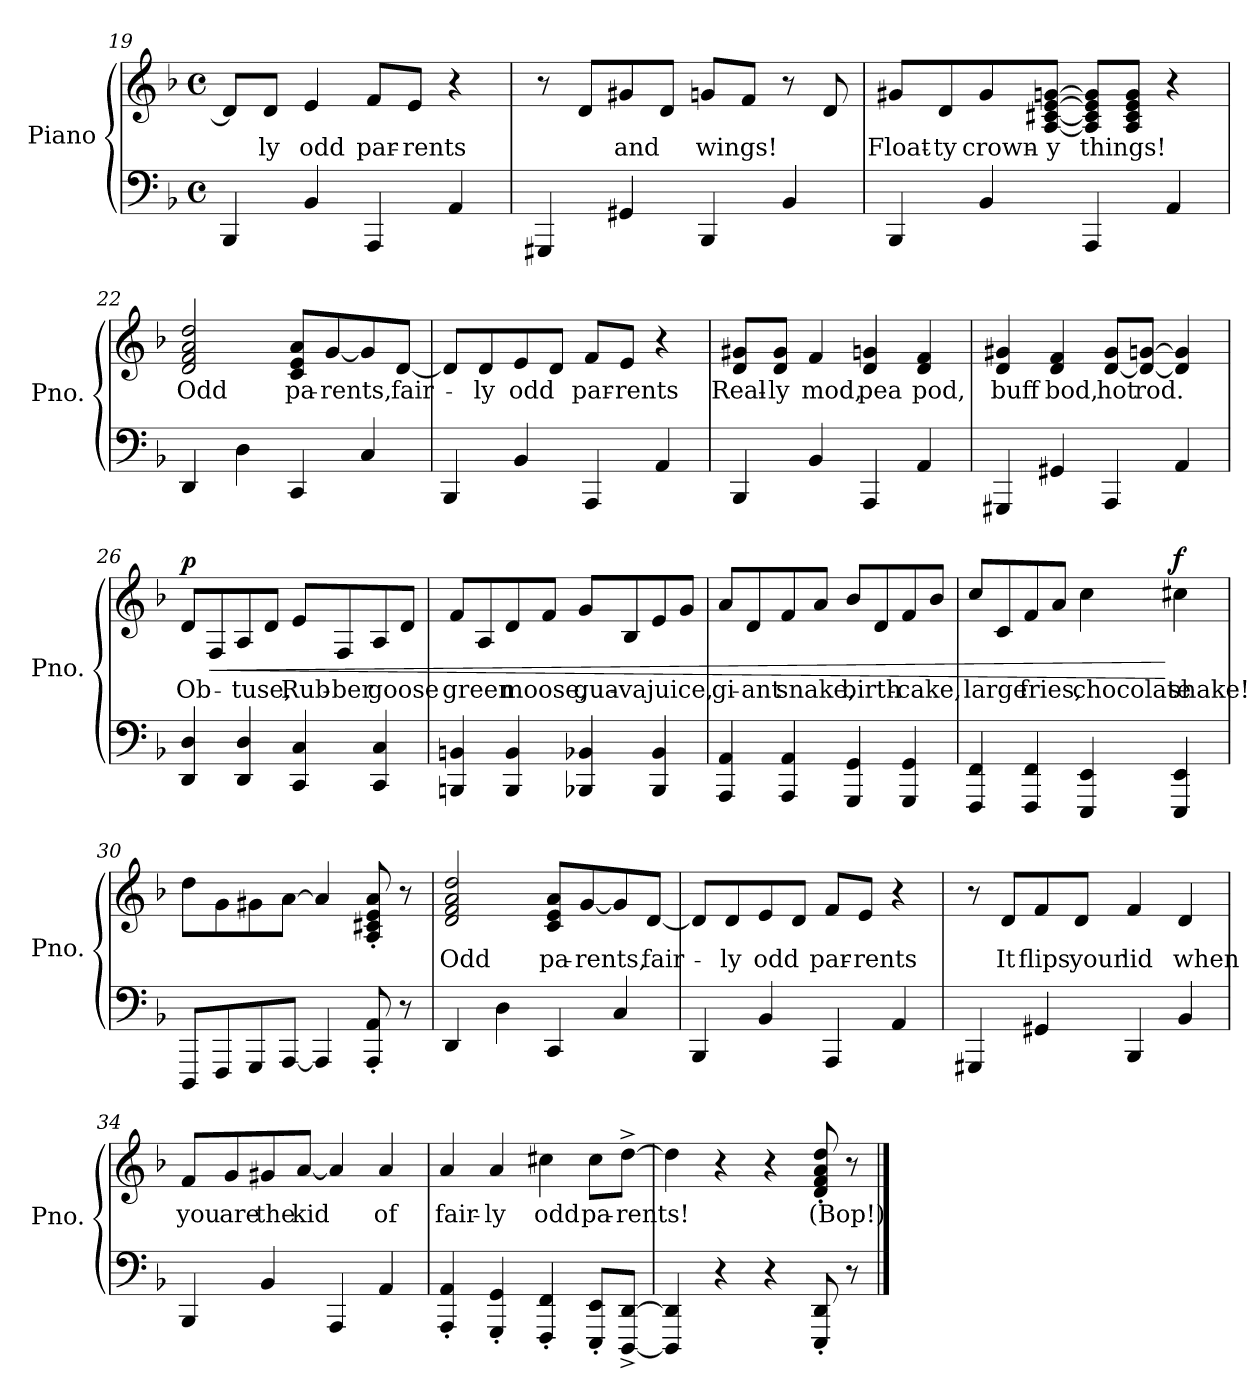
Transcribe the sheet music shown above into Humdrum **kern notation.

**kern	**kern	**text	**dynam
*part1	*part1	*part1	*part1
*staff2	*staff1	*staff1	*staff1/2
*I"Piano	*	*	*
*I'Pno.	*	*	*
*clefF4	*clefG2	*	*
*k[b-]	*k[b-]	*	*
*M4/4	*M4/4	*	*
*met(c)	*met(c)	*	*
=19	=19	=19	=19
4BBB-/	8d/L]	.	.
!	!	!LO:LY:b	!
.	8d/J	-ly	.
!	!	!LO:LY:b	!
4BB-/	4e/	odd	.
!	!	!LO:LY:b	!
4AAA/	8f/L	par-	.
!	!	!LO:LY:b	!
.	8e/J	-rents	.
4AA/	4r	.	.
=20	=20	=20	=20
4GGG#X/	8r	.	.
.	8d/L	.	.
!	!	!LO:LY:b	!
4GG#X/	8g#X/	and	.
.	8d/J	.	.
!	!	!LO:LY:b	!
4BBB-/	8gn/L	wings!	.
.	8f/J	.	.
4BB-/	8r	.	.
.	8d/	.	.
!!LO:PB:g=z
=21	=21	=21	=21
!	!	!LO:LY:b	!
4BBB-/	8g#X/L	Float-	.
!	!	!LO:LY:b	!
.	8d/	-ty	.
!	!	!LO:LY:b	!
4BB-/	8g#/	crown-	.
!	!	!LO:LY:b	!
.	[8A/ [8c#X/ [8e/ [8gn/J	-y	.
!	!	!LO:LY:b	!
4AAA/	8A/] 8c#/] 8e/] 8g/]L	things!	.
.	8A/ 8c#/ 8e/ 8g/J	.	.
4AA/	4r	.	.
=22	=22	=22	=22
!	!	!LO:LY:b	!
4DD/	2d/ 2f/ 2a/ 2dd/	Odd	.
4D\	.	.	.
!	!	!LO:LY:b	!
4CC/	8c/ 8e/ 8a/L	pa-	.
!	!	!LO:LY:b	!
.	[8g/	-rents,	.
4C/	8g/]	.	.
!	!	!LO:LY:b	!
.	[8d/J	fair-	.
=23	=23	=23	=23
4BBB-/	8d/L]	.	.
!	!	!LO:LY:b	!
.	8d/	-ly	.
!	!	!LO:LY:b	!
4BB-/	8e/	odd	.
.	8d/J	.	.
!	!	!LO:LY:b	!
4AAA/	8f/L	par-	.
!	!	!LO:LY:b	!
.	8e/J	-rents	.
4AA/	4r	.	.
=24	=24	=24	=24
!	!	!LO:LY:b	!
4BBB-/	8d/ 8g#X/L	Real-	.
!	!	!LO:LY:b	!
.	8d/ 8g#/J	-ly	.
!	!	!LO:LY:b	!
4BB-/	4f/	mod,	.
!	!	!LO:LY:b	!
4AAA/	4d/ 4gn/	pea	.
!	!	!LO:LY:b	!
4AA/	4d/ 4f/	pod,	.
!!LO:LB:g=z
=25	=25	=25	=25
!	!	!LO:LY:b	!
4GGG#X/	4d/ 4g#X/	buff	.
!	!	!LO:LY:b	!
4GG#X/	4d/ 4f/	bod,	.
!	!	!LO:LY:b	!
4AAA/	[8d/ 8g#/L	hot	.
!	!	!LO:LY:b	!
.	8d/_ [8gn/J	rod.	.
4AA/	4d/] 4g/]	.	.
=26	=26	=26	=26
!	!	!LO:LY:b	!LO:DY:b
4DD/ 4D/	8d/L	Ob-	p
!	!	!	!LO:HP:b
.	8F/	.	<
!	!	!LO:LY:b	!
4DD/ 4D/	8A/	-tuse,	.
.	8d/J	.	.
!	!	!LO:LY:b	!
4CC/ 4C/	8e/L	Rub-	.
!	!	!LO:LY:b	!
.	8F/	-ber	.
!	!	!LO:LY:b	!
4CC/ 4C/	8A/	goose	.
.	8d/J	.	.
=27	=27	=27	=27
!	!	!LO:LY:b	!
4BBBn/ 4BBn/	8f/L	green	.
.	8A/	.	.
!	!	!LO:LY:b	!
4BBB/ 4BB/	8d/	moose,	.
.	8f/J	.	.
!	!	!LO:LY:b	!
4BBB-X/ 4BB-X/	8g/L	gua-	.
!	!	!LO:LY:b	!
.	8B-/	-va	.
!	!	!LO:LY:b	!
4BBB-/ 4BB-/	8e/	juice,	.
.	8g/J	.	.
!!LO:LB:g=z
=28	=28	=28	=28
!	!	!LO:LY:b	!
4AAA/ 4AA/	8a/L	gi-	.
!	!	!LO:LY:b	!
.	8d/	-ant	.
!	!	!LO:LY:b	!
4AAA/ 4AA/	8f/	snake,	.
.	8a/J	.	.
!	!	!LO:LY:b	!
4GGG/ 4GG/	8b-/L	birth-	.
.	8d/	.	.
!	!	!LO:LY:b	!
4GGG/ 4GG/	8f/	cake,	.
.	8b-/J	.	.
=29	=29	=29	=29
!	!	!LO:LY:b	!
4FFF/ 4FF/	8cc/L	large	.
.	8c/	.	.
!	!	!LO:LY:b	!
4FFF/ 4FF/	8f/	fries,	.
.	8a/J	.	.
!	!	!LO:LY:b	!
4EEE/ 4EE/	4cc\	chocolate	.
!	!	!LO:LY:b	!LO:DY:n=1:b
4EEE/ 4EE/	4cc#X\	shake!	[ f
=30	=30	=30	=30
8DDD/L	8dd\L	.	.
8FFF/	8g\	.	.
8GGG/	8g#X\	.	.
[8AAA/J	[8a\J	.	.
4AAA/]	4a/]	.	.
8AAA/' 8AA/'	8A/' 8c#X/' 8e/' 8a/'	.	.
8r	8r	.	.
!!LO:LB:g=z
=31	=31	=31	=31
!	!	!LO:LY:b	!
4DD/	2d/ 2f/ 2a/ 2dd/	Odd	.
4D\	.	.	.
!	!	!LO:LY:b	!
4CC/	8c/ 8e/ 8a/L	pa-	.
!	!	!LO:LY:b	!
.	[8g/	-rents,	.
4C/	8g/]	.	.
!	!	!LO:LY:b	!
.	[8d/J	fair-	.
=32	=32	=32	=32
4BBB-/	8d/L]	.	.
!	!	!LO:LY:b	!
.	8d/	-ly	.
!	!	!LO:LY:b	!
4BB-/	8e/	odd	.
.	8d/J	.	.
!	!	!LO:LY:b	!
4AAA/	8f/L	par-	.
!	!	!LO:LY:b	!
.	8e/J	-rents	.
4AA/	4r	.	.
=33	=33	=33	=33
4GGG#X/	8r	.	.
!	!	!LO:LY:b	!
.	8d/L	It	.
!	!	!LO:LY:b	!
4GG#X/	8f/	flips	.
!	!	!LO:LY:b	!
.	8d/J	your	.
!	!	!LO:LY:b	!
4BBB-/	4f/	lid	.
!	!	!LO:LY:b	!
4BB-/	4d/	when	.
=34	=34	=34	=34
!	!	!LO:LY:b	!
4BBB-/	8f/L	you	.
!	!	!LO:LY:b	!
.	8g/	are	.
!	!	!LO:LY:b	!
4BB-/	8g#X/	the	.
!	!	!LO:LY:b	!
.	[8a/J	kid	.
4AAA/	4a/]	.	.
!	!	!LO:LY:b	!
4AA/	4a/	of	.
!!LO:LB:g=z
=35	=35	=35	=35
!	!	!LO:LY:b	!
4AAA/' 4AA/'	4a/	fair-	.
!	!	!LO:LY:b	!
4GGG/' 4GG/'	4a/	-ly	.
!	!	!LO:LY:b	!
4FFF/' 4FF/'	4cc#X\	odd	.
!	!	!LO:LY:b	!
8EEE/' 8EE/'L	8cc#\L	pa-	.
!	!	!LO:LY:b	!
[8DDD/^ [8DD/^J	[8dd^\J	-rents!	.
=36	=36	=36	=36
4DDD/] 4DD/]	4dd\]	.	.
4r	4r	.	.
4r	4r	.	.
!	!	!LO:LY:b	!
8EEE/' 8DD/'	8d/' 8f/' 8a/' 8dd/'	(Bop!)	.
8r	8r	.	.
==	==	==	==
*-	*-	*-	*-
